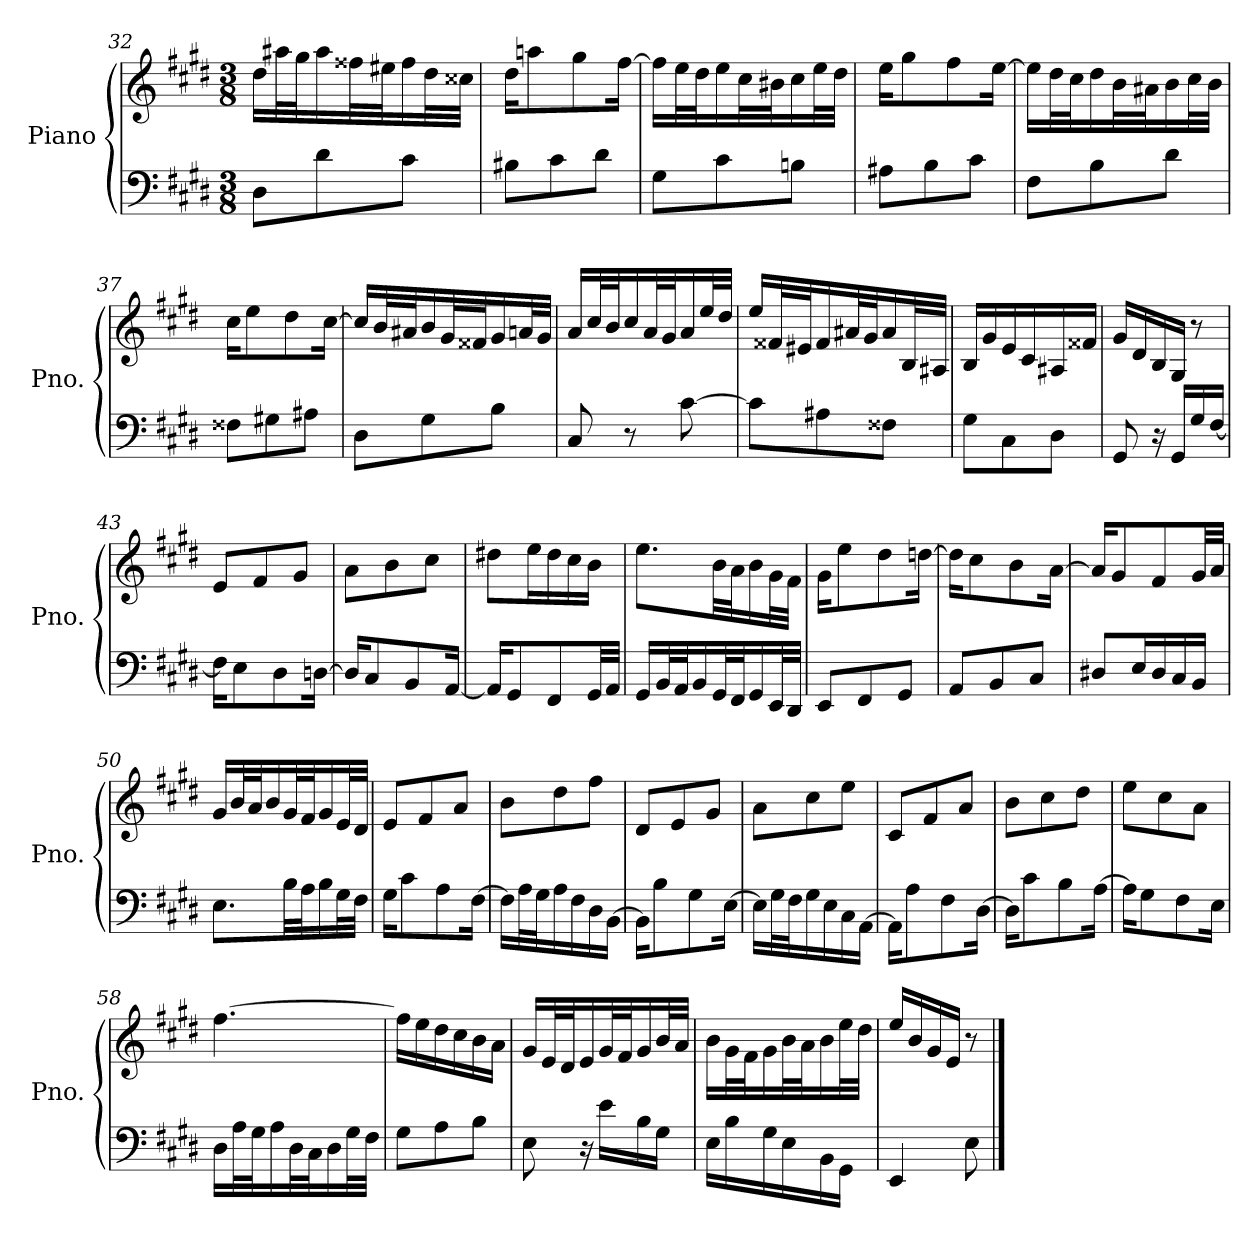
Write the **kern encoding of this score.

**kern	**kern
*part1	*part1
*staff2	*staff1
*I"Piano	*
*I'Pno.	*
*clefF4	*clefG2
*k[f#c#g#d#]	*k[f#c#g#d#]
*M3/8	*M3/8
=32	=32
8D#\L	16dd#\LL
.	32aa#X\L
.	32gg#\J
8d#\	16aa#\
.	32ff##X\L
.	32ee#X\J
8c#\J	16ff##\
.	32dd#\L
.	32cc##X\JJJ
=33	=33
8B#X\L	16dd#\KL
.	8aan\
8c#\	.
.	8gg#\
8d#\J	.
.	[16ff#\Jk
!!LO:LB:g=z
=34	=34
8G#\L	16ff#\LL]
.	32ee\L
.	32dd#\J
8c#\	16ee\
.	32cc#\L
.	32b#X\J
8Bn\J	16cc#\
.	32ee\L
.	32dd#\JJJ
=35	=35
8A#X\L	16ee\KL
.	8gg#\
8B\	.
.	8ff#\
8c#\J	.
.	[16ee\Jk
=36	=36
8F#\L	16ee\LL]
.	32dd#\L
.	32cc#\J
8B\	16dd#\
.	32b\L
.	32a#X\J
8d#\J	16b\
.	32cc#\L
.	32b\JJJ
=37	=37
8F##X\L	16cc#\KL
.	8ee\
8G#X\	.
.	8dd#\
8A#X\J	.
.	[16cc#\Jk
=38	=38
8D#\L	16cc#/LL]
.	32b/L
.	32a#X/J
8G#\	16b/
.	32g#/L
.	32f##X/J
8B\J	16g#/
.	32an/L
.	32g#/JJJ
=39	=39
8C#/	16a/LL
.	32cc#/L
.	32b/J
8r	16cc#/
.	32a/L
.	32g#/J
[8c#\	16a/
.	32ee/L
.	32dd#/JJJ
!!LO:PB:g=z
=40	=40
8c#\L]	16ee/LL
.	32f##X/L
.	32e#X/J
8A#X\	16f##/
.	32a#X/L
.	32g#/J
8F##X\J	16a#/
.	32B/L
.	32A#X/JJJ
=41	=41
8G#\L	16B/LL
.	16g#/
8C#\	16e/
.	16c#/
8D#\J	16A#X/
.	16f##X/JJ
=42	=42
8GG#/	16g#/LL
.	16d#/
16r	16B/
16GG#/LL	16G#/JJ
16G#/	8r
[16F#/JJ	.
=43	=43
16F#\KL]	8e/L
8E\	.
.	8f#/
8D#\	.
.	8g#/J
[16Dn\Jk	.
=44	=44
16D/KL]	8a\L
8C#/	.
.	8b\
8BB/	.
.	8cc#\J
[16AA/Jk	.
=45	=45
16AA/KL]	8dd#X\L
8GG#/	.
.	16ee\L
8FF#/	16dd#\
.	16cc#\
32GG#/LL	16b\JJ
32AA/JJJ	.
=46	=46
16GG#/LL	8.ee\L
32BB/L	.
32AA/J	.
16BB/	.
32GG#/L	32b\LL
32FF#/J	32a\J
16GG#/	16b\
32EE/L	32g#\L
32DD#/JJJ	32f#\JJJ
!!LO:PB:g=z
=47	=47
8EE/L	16g#\KL
.	8ee\
8FF#/	.
.	8dd#\
8GG#/J	.
.	[16ddn\Jk
=48	=48
8AA/L	16dd\KL]
.	8cc#\
8BB/	.
.	8b\
8C#/J	.
.	[16a\Jk
=49	=49
8D#X/L	16a/KL]
.	8g#/
16E/L	.
16D#/	8f#/
16C#/	.
16BB/JJ	32g#/LL
.	32a/JJJ
=50	=50
8.E\L	16g#/LL
.	32b/L
.	32a/J
.	16b/
32B\LL	32g#/L
32A\J	32f#/J
16B\	16g#/
32G#\L	32e/L
32F#\JJJ	32d#/JJJ
=51	=51
16G#\KL	8e/L
8c#\	.
.	8f#/
8A\	.
.	8a/J
[16F#\Jk	.
=52	=52
16F#\LL]	8b\L
32A\L	.
32G#\J	.
16A\	8dd#\
16F#\	.
16D#\	8ff#\J
[16BB\JJ	.
=53	=53
16BB\KL]	8d#/L
8B\	.
.	8e/
8G#\	.
.	8g#/J
[16E\Jk	.
=54	=54
16E\LL]	8a\L
32G#\L	.
32F#\J	.
16G#\	8cc#\
16E\	.
16C#\	8ee\J
[16AA\JJ	.
!!LO:LB:g=z
=55	=55
16AA\KL]	8c#/L
8A\	.
.	8f#/
8F#\	.
.	8a/J
[16D#\Jk	.
=56	=56
16D#\KL]	8b\L
8c#\	.
.	8cc#\
8B\	.
.	8dd#\J
[16A\Jk	.
=57	=57
16A\KL]	8ee\L
8G#\	.
.	8cc#\
8F#\	.
.	8a\J
16E\Jk	.
=58	=58
16D#\LL	[4.ff#\
32A\L	.
32G#\J	.
16A\	.
32D#\L	.
32C#\J	.
16D#\	.
32G#\L	.
32F#\JJJ	.
=59	=59
8G#\L	16ff#\LL]
.	16ee\
8A\	16dd#\
.	16cc#\
8B\J	16b\
.	16a\JJ
=60	=60
8E\	16g#/LL
.	32e/L
.	32d#/J
16r	16e/
16e\LL	32g#/L
.	32f#/J
16B\	16g#/
16G#\JJ	32b/L
.	32a/JJJ
=61	=61
16E\LL	16b\LL
16B\	32g#\L
.	32f#\J
16G#\	16g#\
16E\	32b\L
.	32a\J
16BB\	16b\
16GG#\JJ	32ee\L
.	32dd#\JJJ
=62	=62
4EE/	16ee/LL
.	16b/
.	16g#/
.	16e/JJ
8E\	8r
==	==
*-	*-
